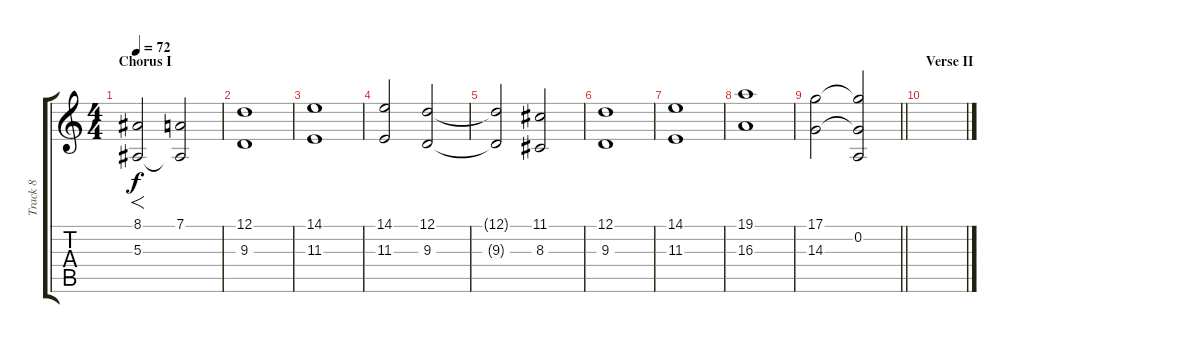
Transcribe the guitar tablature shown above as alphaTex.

\track ("Track 8" "Track 8") {instrument choiraahs}
\staff {score tabs}
\tuning (D4 A3 F3 C3 G2 C2) {hide}
\ts (4 4)
\section ("" "Chorus I")
\tempo 72
\clef g2
\ks c
(8.1 5.3).2{f dy f} (7.1 5.3{t}).2 |
(12.1 9.3).1 |
(14.1 11.3).1 |
(14.1 11.3).2 (12.1 9.3).2 |
(12.1{t} 9.3{t}).2 (11.1 8.3).2 |
(12.1 9.3).1 |
(14.1 11.3).1 |
(19.1 16.3).1 |
\barLineRight lightlight
(17.1 14.3).2 (17.1{t} 0.2 14.3{t}).2 |
\section ("" "Verse II")
